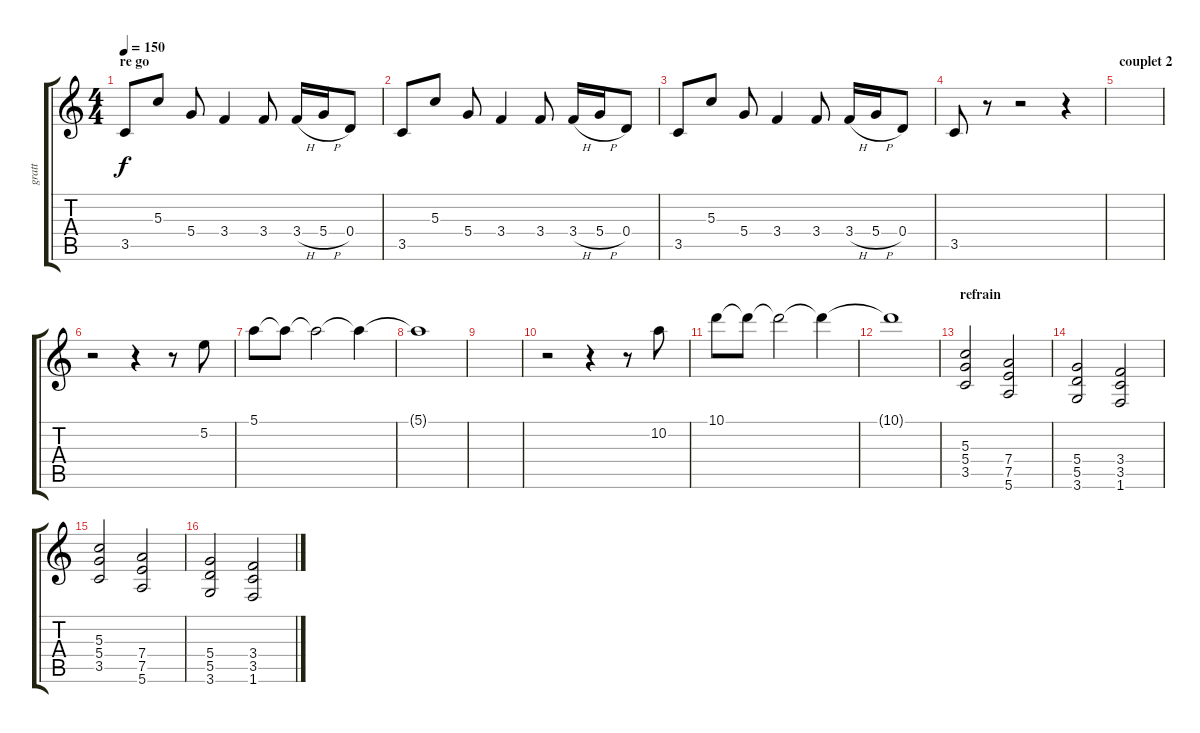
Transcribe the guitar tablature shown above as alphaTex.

\track ("gratt" "gratt") {instrument distortionguitar}
\staff {score tabs}
\tuning (E4 B3 G3 D3 A2 E2) {hide}
\ts (4 4)
\section ("" "re go")
\tempo 150
\clef g2
\ks c
3.5.8{dy f instrument distortionguitar} 5.3.8 5.4.8 3.4.4 3.4.8 3.4{h}.16 5.4{h}.16 0.4.8 |
3.5.8{instrument distortionguitar} 5.3.8 5.4.8 3.4.4 3.4.8 3.4{h}.16 5.4{h}.16 0.4.8 |
3.5.8{instrument distortionguitar} 5.3.8 5.4.8 3.4.4 3.4.8 3.4{h}.16 5.4{h}.16 0.4.8 |
3.5.8 r.8 r.2 r.4 |
\section ("" "couplet 2")
|
r.2 r.4 r.8 5.2.8 |
5.1.8 5.1{t}.8 5.1{t}.2 5.1{t}.4 |
5.1{t}.1 |
|
r.2 r.4 r.8 10.2.8 |
10.1.8 10.1{t}.8 10.1{t}.2 10.1{t}.4 |
10.1{t}.1 |
\section ("" "refrain")
(5.3 5.4 3.5).2 (7.4 7.5 5.6).2 |
(5.4 5.5 3.6).2 (3.4 3.5 1.6).2 |
(5.3 5.4 3.5).2 (7.4 7.5 5.6).2 |
(5.4 5.5 3.6).2 (3.4 3.5 1.6).2
